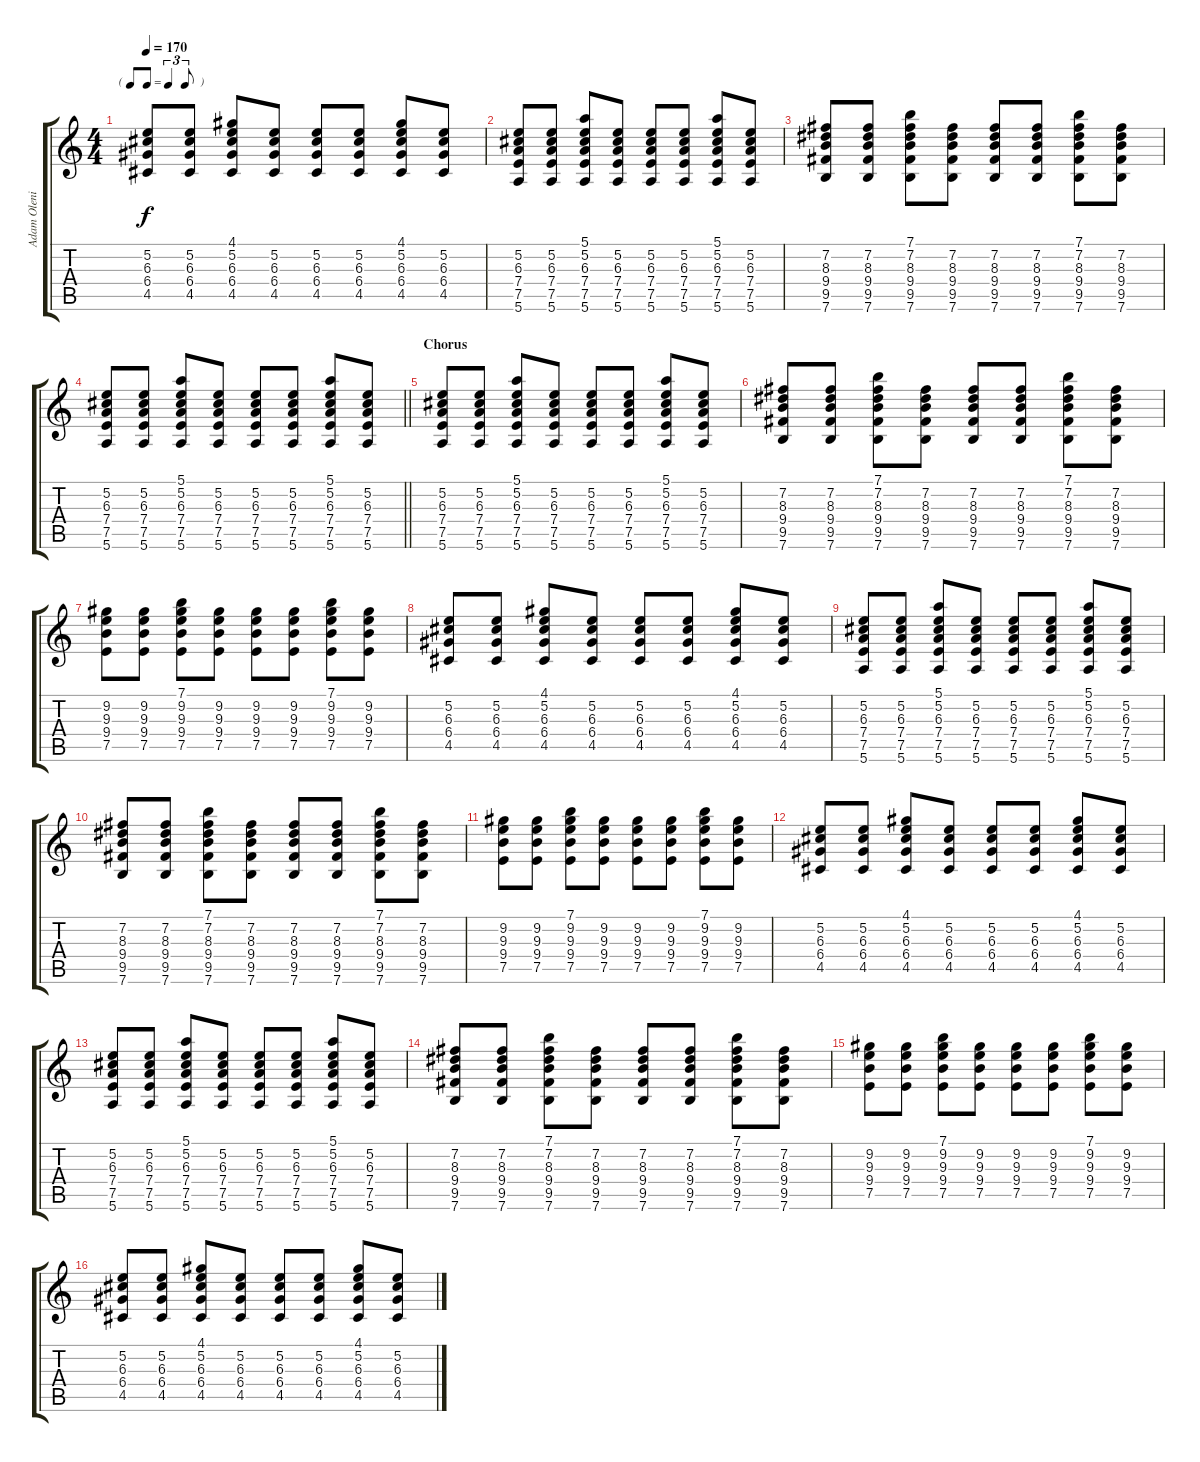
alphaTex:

\track ("Adam Olenius - Rhythm Guitar" "Adam Oleni") {instrument electricguitarclean}
\staff {score tabs}
\tuning (E4 B3 G3 D3 A2 E2) {hide}
\ts (4 4)
\tf triplet8th
\tempo 170
\clef g2
\ks c
(5.2 6.3 6.4 4.5).8{dy f} (5.2 6.3 6.4 4.5).8 (4.1 5.2 6.3 6.4 4.5).8 (5.2 6.3 6.4 4.5).8 (5.2 6.3 6.4 4.5).8 (5.2 6.3 6.4 4.5).8 (4.1 5.2 6.3 6.4 4.5).8 (5.2 6.3 6.4 4.5).8 |
(5.2 6.3 7.4 7.5 5.6).8 (5.2 6.3 7.4 7.5 5.6).8 (5.1 5.2 6.3 7.4 7.5 5.6).8 (5.2 6.3 7.4 7.5 5.6).8 (5.2 6.3 7.4 7.5 5.6).8 (5.2 6.3 7.4 7.5 5.6).8 (5.1 5.2 6.3 7.4 7.5 5.6).8 (5.2 6.3 7.4 7.5 5.6).8 |
(7.2 8.3 9.4 9.5 7.6).8 (7.2 8.3 9.4 9.5 7.6).8 (7.1 7.2 8.3 9.4 9.5 7.6).8 (7.2 8.3 9.4 9.5 7.6).8 (7.2 8.3 9.4 9.5 7.6).8 (7.2 8.3 9.4 9.5 7.6).8 (7.1 7.2 8.3 9.4 9.5 7.6).8 (7.2 8.3 9.4 9.5 7.6).8 |
\barLineRight lightlight
(5.2 6.3 7.4 7.5 5.6).8 (5.2 6.3 7.4 7.5 5.6).8 (5.1 5.2 6.3 7.4 7.5 5.6).8 (5.2 6.3 7.4 7.5 5.6).8 (5.2 6.3 7.4 7.5 5.6).8 (5.2 6.3 7.4 7.5 5.6).8 (5.1 5.2 6.3 7.4 7.5 5.6).8 (5.2 6.3 7.4 7.5 5.6).8 |
\section ("" "Chorus")
(5.2 6.3 7.4 7.5 5.6).8 (5.2 6.3 7.4 7.5 5.6).8 (5.1 5.2 6.3 7.4 7.5 5.6).8 (5.2 6.3 7.4 7.5 5.6).8 (5.2 6.3 7.4 7.5 5.6).8 (5.2 6.3 7.4 7.5 5.6).8 (5.1 5.2 6.3 7.4 7.5 5.6).8 (5.2 6.3 7.4 7.5 5.6).8 |
(7.2 8.3 9.4 9.5 7.6).8 (7.2 8.3 9.4 9.5 7.6).8 (7.1 7.2 8.3 9.4 9.5 7.6).8 (7.2 8.3 9.4 9.5 7.6).8 (7.2 8.3 9.4 9.5 7.6).8 (7.2 8.3 9.4 9.5 7.6).8 (7.1 7.2 8.3 9.4 9.5 7.6).8 (7.2 8.3 9.4 9.5 7.6).8 |
(9.2 9.3 9.4 7.5).8 (9.2 9.3 9.4 7.5).8 (7.1 9.2 9.3 9.4 7.5).8 (9.2 9.3 9.4 7.5).8 (9.2 9.3 9.4 7.5).8 (9.2 9.3 9.4 7.5).8 (7.1 9.2 9.3 9.4 7.5).8 (9.2 9.3 9.4 7.5).8 |
(5.2 6.3 6.4 4.5).8 (5.2 6.3 6.4 4.5).8 (4.1 5.2 6.3 6.4 4.5).8 (5.2 6.3 6.4 4.5).8 (5.2 6.3 6.4 4.5).8 (5.2 6.3 6.4 4.5).8 (4.1 5.2 6.3 6.4 4.5).8 (5.2 6.3 6.4 4.5).8 |
(5.2 6.3 7.4 7.5 5.6).8 (5.2 6.3 7.4 7.5 5.6).8 (5.1 5.2 6.3 7.4 7.5 5.6).8 (5.2 6.3 7.4 7.5 5.6).8 (5.2 6.3 7.4 7.5 5.6).8 (5.2 6.3 7.4 7.5 5.6).8 (5.1 5.2 6.3 7.4 7.5 5.6).8 (5.2 6.3 7.4 7.5 5.6).8 |
(7.2 8.3 9.4 9.5 7.6).8 (7.2 8.3 9.4 9.5 7.6).8 (7.1 7.2 8.3 9.4 9.5 7.6).8 (7.2 8.3 9.4 9.5 7.6).8 (7.2 8.3 9.4 9.5 7.6).8 (7.2 8.3 9.4 9.5 7.6).8 (7.1 7.2 8.3 9.4 9.5 7.6).8 (7.2 8.3 9.4 9.5 7.6).8 |
(9.2 9.3 9.4 7.5).8 (9.2 9.3 9.4 7.5).8 (7.1 9.2 9.3 9.4 7.5).8 (9.2 9.3 9.4 7.5).8 (9.2 9.3 9.4 7.5).8 (9.2 9.3 9.4 7.5).8 (7.1 9.2 9.3 9.4 7.5).8 (9.2 9.3 9.4 7.5).8 |
(5.2 6.3 6.4 4.5).8 (5.2 6.3 6.4 4.5).8 (4.1 5.2 6.3 6.4 4.5).8 (5.2 6.3 6.4 4.5).8 (5.2 6.3 6.4 4.5).8 (5.2 6.3 6.4 4.5).8 (4.1 5.2 6.3 6.4 4.5).8 (5.2 6.3 6.4 4.5).8 |
(5.2 6.3 7.4 7.5 5.6).8 (5.2 6.3 7.4 7.5 5.6).8 (5.1 5.2 6.3 7.4 7.5 5.6).8 (5.2 6.3 7.4 7.5 5.6).8 (5.2 6.3 7.4 7.5 5.6).8 (5.2 6.3 7.4 7.5 5.6).8 (5.1 5.2 6.3 7.4 7.5 5.6).8 (5.2 6.3 7.4 7.5 5.6).8 |
(7.2 8.3 9.4 9.5 7.6).8 (7.2 8.3 9.4 9.5 7.6).8 (7.1 7.2 8.3 9.4 9.5 7.6).8 (7.2 8.3 9.4 9.5 7.6).8 (7.2 8.3 9.4 9.5 7.6).8 (7.2 8.3 9.4 9.5 7.6).8 (7.1 7.2 8.3 9.4 9.5 7.6).8 (7.2 8.3 9.4 9.5 7.6).8 |
(9.2 9.3 9.4 7.5).8 (9.2 9.3 9.4 7.5).8 (7.1 9.2 9.3 9.4 7.5).8 (9.2 9.3 9.4 7.5).8 (9.2 9.3 9.4 7.5).8 (9.2 9.3 9.4 7.5).8 (7.1 9.2 9.3 9.4 7.5).8 (9.2 9.3 9.4 7.5).8 |
(5.2 6.3 6.4 4.5).8 (5.2 6.3 6.4 4.5).8 (4.1 5.2 6.3 6.4 4.5).8 (5.2 6.3 6.4 4.5).8 (5.2 6.3 6.4 4.5).8 (5.2 6.3 6.4 4.5).8 (4.1 5.2 6.3 6.4 4.5).8 (5.2 6.3 6.4 4.5).8
